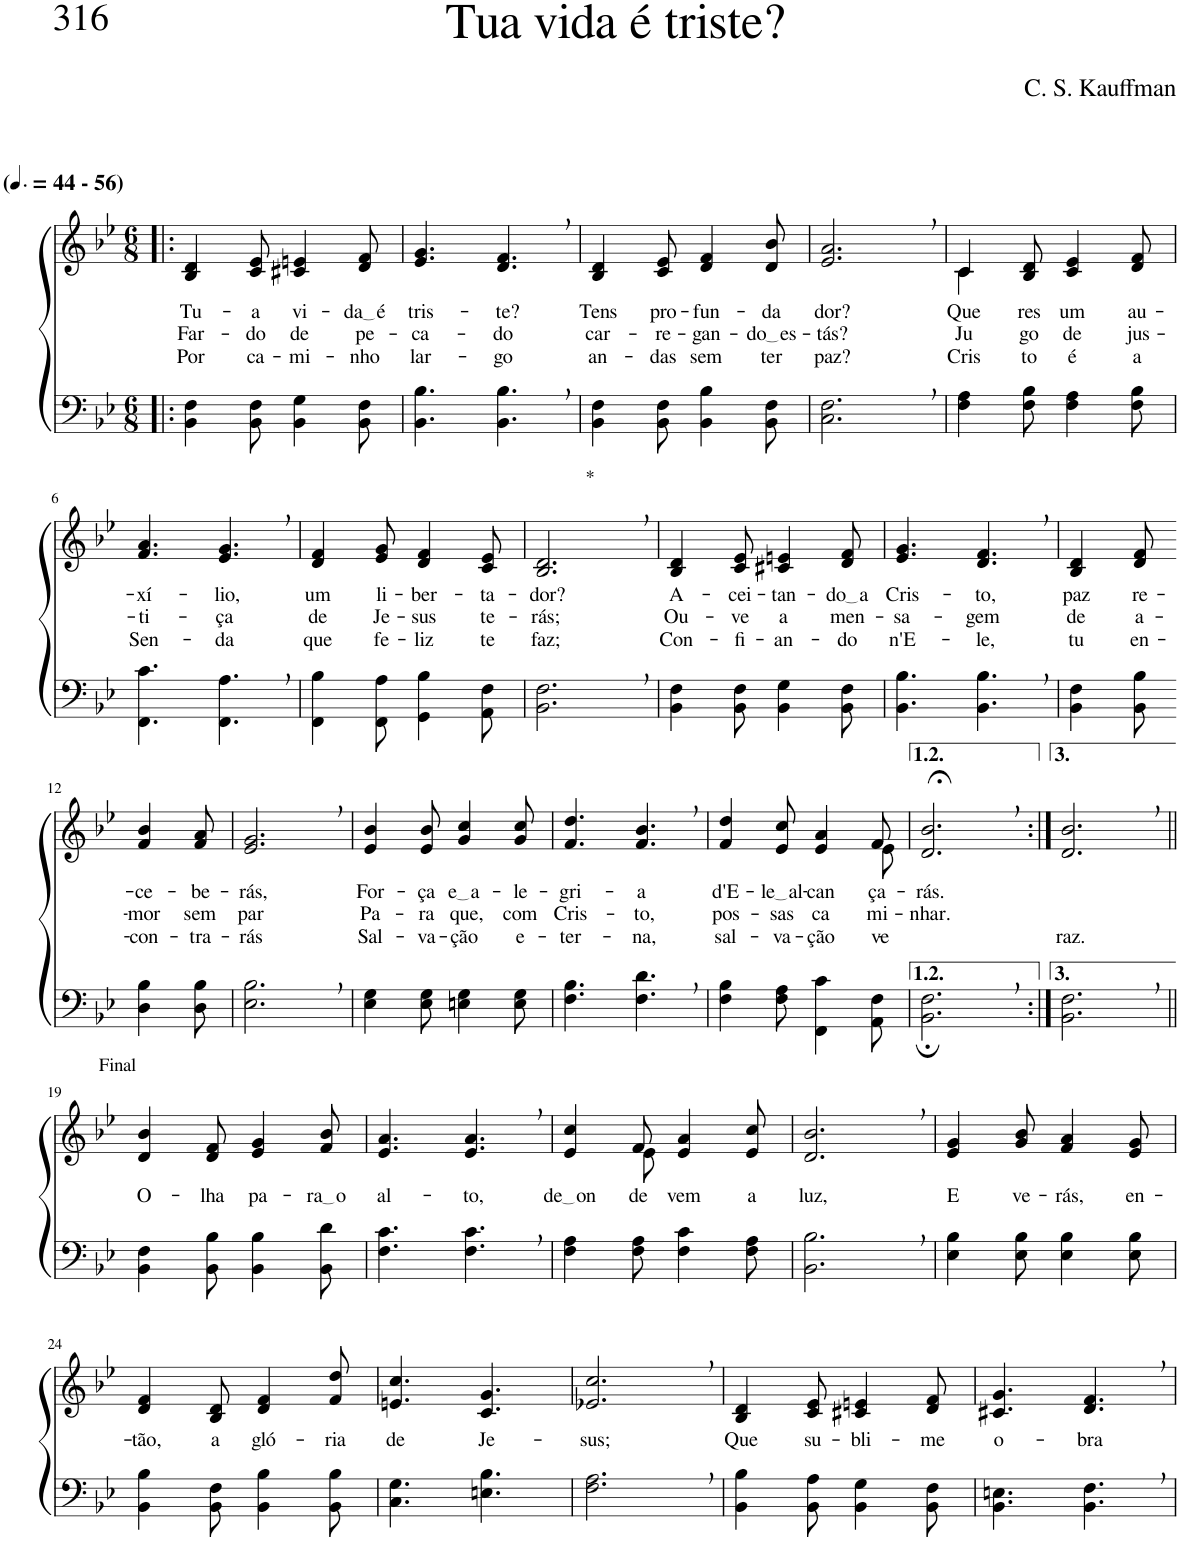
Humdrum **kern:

**kern	**kern	**text	**text	**text
*part2	*part1	*part1	*part1	*part1
*staff2	*staff1	*staff1	*staff1	*staff1
*I"Parte III e IV	*I"Parte I e II	*	*	*
*clefF4	*clefG2	*	*	*
*k[b-e-]	*k[b-e-]	*	*	*
*M6/8	*M6/8	*	*	*
*MM66	*MM66	*	*	*
=1!|:	=1!|:	=1!|:	=1!|:	=1!|:
!	!LO:TX:a:B:t=(	!	!	!
!	!LO:TX:a:B:t=- 56)	!	!	!
!	!	!LO:LY:b	!LO:LY:b	!LO:LY:b
4BB-\ 4F\	4B-/ 4d/	Tu-	Far-	Por
!	!	!LO:LY:b	!LO:LY:b	!LO:LY:b
8BB-\ 8F\	8c/ 8e-/	-a	-do	ca-
!	!	!LO:LY:b	!LO:LY:b	!LO:LY:b
4BB-\ 4G\	4c#X/ 4en/	vi-	de	-mi-
!	!	!LO:LY:b	!LO:LY:b	!LO:LY:b
8BB-\ 8F\	8d/ 8f/	da é	pe-	-nho
=2	=2	=2	=2	=2
!	!	!LO:LY:b	!LO:LY:b	!LO:LY:b
4.BB-\ 4.B-\	4.e-/ 4.g/	tris-	-ca-	lar-
!	!	!LO:LY:b	!LO:LY:b	!LO:LY:b
4.BB-\, 4.B-\,	4.d/, 4.f/,	-te?	-do	-go
=3	=3	=3	=3	=3
!	!	!LO:LY:b	!LO:LY:b	!LO:LY:b
4BB-\ 4F\	4B-/ 4d/	Tens	car-	an-
!	!	!LO:LY:b	!LO:LY:b	!LO:LY:b
8BB-\ 8F\	8c/ 8e-/	pro-	-re-	-das
!	!	!LO:LY:b	!LO:LY:b	!LO:LY:b
4BB-\ 4B-\	4d/ 4f/	-fun-	-gan-	sem
!	!	!LO:LY:b	!LO:LY:b	!LO:LY:b
8BB-\ 8F\	8d/ 8b-/	-da	do es	ter
=4	=4	=4	=4	=4
!	!	!LO:LY:b	!LO:LY:b	!LO:LY:b
2.C\, 2.F\,	2.e-/, 2.a/,	dor?	-tás?	paz?
=5	=5	=5	=5	=5
*	*^	*	*	*
!	!	!	!LO:LY:b	!LO:LY:b	!LO:LY:b
4F\ 4A\	4c/	4c\	Que-	Ju-	Cris-
!	!	!	!LO:LY:b	!LO:LY:b	!LO:LY:b
8F\ 8B-\	8B-/ 8d/	2ryy	-res	-go	-to
!	!	!	!LO:LY:b	!LO:LY:b	!LO:LY:b
4F\ 4A\	4c/ 4e-/	.	um	de	é
!	!	!	!LO:LY:b	!LO:LY:b	!LO:LY:b
8F\ 8B-\	8d/ 8f/	.	au-	jus-	a
*	*v	*v	*	*	*
!!LO:LB:g=z
=6	=6	=6	=6	=6
!	!	!LO:LY:b	!LO:LY:b	!LO:LY:b
4.FF\ 4.c\	4.f/ 4.a/	-xí-	-ti-	Sen-
!	!	!LO:LY:b	!LO:LY:b	!LO:LY:b
4.FF\, 4.A\,	4.e-/, 4.g/,	-lio,	-ça	-da
=7	=7	=7	=7	=7
!	!	!LO:LY:b	!LO:LY:b	!LO:LY:b
4FF\ 4B-\	4d/ 4f/	um	de	que
!	!	!LO:LY:b	!LO:LY:b	!LO:LY:b
8FF\ 8A\	8e-/ 8g/	li-	Je-	fe-
!	!	!LO:LY:b	!LO:LY:b	!LO:LY:b
4GG\ 4B-\	4d/ 4f/	-ber-	-sus	-liz
!	!	!LO:LY:b	!LO:LY:b	!LO:LY:b
8AA\ 8F\	8c/ 8e-/	-ta-	te-	te
=8	=8	=8	=8	=8
!	!LO:TX:a:t=*	!	!	!
!	!	!LO:LY:b	!LO:LY:b	!LO:LY:b
2.BB-\, 2.F\,	2.B-/, 2.d/,	-dor?	-rás;	faz;
=9	=9	=9	=9	=9
!	!	!LO:LY:b	!LO:LY:b	!LO:LY:b
4BB-\ 4F\	4B-/ 4d/	A-	Ou-	Con-
!	!	!LO:LY:b	!LO:LY:b	!LO:LY:b
8BB-\ 8F\	8c/ 8e-/	-cei-	-ve	-fi-
!	!	!LO:LY:b	!LO:LY:b	!LO:LY:b
4BB-\ 4G\	4c#X/ 4en/	-tan-	a	-an-
!	!	!LO:LY:b	!LO:LY:b	!LO:LY:b
8BB-\ 8F\	8d/ 8f/	do a	men-	-do
=10	=10	=10	=10	=10
!	!	!LO:LY:b	!LO:LY:b	!LO:LY:b
4.BB-\ 4.B-\	4.e-/ 4.g/	Cris-	-sa-	n'E-
!	!	!LO:LY:b	!LO:LY:b	!LO:LY:b
4.BB-\, 4.B-\,	4.d/, 4.f/,	-to,	-gem	-le,
=11	=11	=11	=11	=11
!	!	!LO:LY:b	!LO:LY:b	!LO:LY:b
4BB-\ 4F\	4B-/ 4d/	paz	de	tu
!	!	!LO:LY:b	!LO:LY:b	!LO:LY:b
8BB-\ 8B-\	8d/ 8f/	re-	a-	en-
!!LO:LB:g=z
=12-	=12-	=12-	=12-	=12-
!	!	!LO:LY:b	!LO:LY:b	!LO:LY:b
4D\ 4B-\	4f/ 4b-/	-ce-	-mor	-con-
!	!	!LO:LY:b	!LO:LY:b	!LO:LY:b
8D\ 8B-\	8f/ 8a/	-be-	sem	-tra-
=13	=13	=13	=13	=13
!	!	!LO:LY:b	!LO:LY:b	!LO:LY:b
2.E-\, 2.B-\,	2.e-/, 2.g/,	-rás,	par	-rás
=14	=14	=14	=14	=14
!	!	!LO:LY:b	!LO:LY:b	!LO:LY:b
4E-\ 4G\	4e-/ 4b-/	For-	Pa-	Sal-
!	!	!LO:LY:b	!LO:LY:b	!LO:LY:b
8E-\ 8G\	8e-/ 8b-/	-ça	-ra	-va-
!	!	!LO:LY:b	!LO:LY:b	!LO:LY:b
4En\ 4G\	4g/ 4cc/	e a	que,	-ção
!	!	!LO:LY:b	!LO:LY:b	!LO:LY:b
8E\ 8G\	8g/ 8cc/	-le-	com	e-
=15	=15	=15	=15	=15
!	!	!LO:LY:b	!LO:LY:b	!LO:LY:b
4.F\ 4.B-\	4.f/ 4.dd/	-gri-	Cris-	-ter-
!	!	!LO:LY:b	!LO:LY:b	!LO:LY:b
4.F\, 4.d\,	4.f/, 4.b-/,	-a	-to,	-na,
=16	=16	=16	=16	=16
!	!	!LO:LY:b	!LO:LY:b	!LO:LY:b
*	*^	*	*	*
4F\ 4B-\	4f/ 4dd/	8ryy	d'E-	pos-	sal-
!	!	!	!LO:LY:b	!LO:LY:b	!LO:LY:b
*	*v	*v	*	*	*
8F\ 8A\	8e-/ 8cc/	le al	-sas	-va-
!	!	!LO:LY:b	!LO:LY:b	!LO:LY:b
4FF\ 4c\	4e-/ 4a/	-can-	ca-	-ção
*	*^	*	*	*
!	!	!	!LO:LY:b	!LO:LY:b	!LO:LY:b
8AA\ 8F\	8f/	8e-\	-ça-	-mi-	ve-
=17	=17	=17	=17	=17	=17
!	!	!	!LO:LY:b	!LO:LY:b	!
*	*v	*v	*	*	*
2.BB-\;, 2.F\;,	2.d/;<, 2.b-/;<,	-rás.	-nhar.	.
=18:|!	=18:|!	=18:|!	=18:|!	=18:|!
!	!	!	!	!LO:LY:b
2.BB-\, 2.F\,	2.d/, 2.b-/,	.	.	-raz.
!!LO:LB:g=z
=19||	=19||	=19||	=19||	=19||
!	!LO:TX:a:t=Final	!	!	!
!	!	!LO:LY:b	!	!
4BB-\ 4F\	4d/ 4b-/	O-	.	.
!	!	!LO:LY:b	!	!
8BB-\ 8B-\	8d/ 8f/	-lha	.	.
!	!	!LO:LY:b	!	!
4BB-\ 4B-\	4e-/ 4g/	pa-	.	.
!	!	!LO:LY:b	!	!
8BB-\ 8d\	8f/ 8b-/	ra o	.	.
=20	=20	=20	=20	=20
!	!	!LO:LY:b	!	!
4.F\ 4.c\	4.e-/ 4.a/	al-	.	.
!	!	!LO:LY:b	!	!
4.F\, 4.c\,	4.e-/, 4.a/,	-to,	.	.
=21	=21	=21	=21	=21
!	!	!LO:LY:b	!	!
*	*^	*	*	*
4F\ 4A\	4e-/ 4cc/	4ryy	de on	.	.
!	!	!	!LO:LY:b	!	!
8F\ 8A\	8f/	8e-\	-de	.	.
!	!	!	!LO:LY:b	!	!
4F\ 4c\	4e-/ 4a/	4.ryy	vem	.	.
!	!	!	!LO:LY:b	!	!
8F\ 8A\	8e-/ 8cc/	.	a	.	.
*	*v	*v	*	*	*
=22	=22	=22	=22	=22
!	!	!LO:LY:b	!	!
2.BB-\, 2.B-\,	2.d/, 2.b-/,	luz,	.	.
=23	=23	=23	=23	=23
!	!	!LO:LY:b	!	!
4E-\ 4B-\	4e-/ 4g/	E	.	.
!	!	!LO:LY:b	!	!
8E-\ 8B-\	8g/ 8b-/	ve-	.	.
!	!	!LO:LY:b	!	!
4E-\ 4B-\	4f/ 4a/	-rás,	.	.
!	!	!LO:LY:b	!	!
8E-\ 8B-\	8e-/ 8g/	en-	.	.
!!LO:LB:g=z
=24	=24	=24	=24	=24
!	!	!LO:LY:b	!	!
4BB-\ 4B-\	4d/ 4f/	-tão,	.	.
!	!	!LO:LY:b	!	!
8BB-\ 8F\	8B-/ 8d/	a	.	.
!	!	!LO:LY:b	!	!
4BB-\ 4B-\	4d/ 4f/	gló-	.	.
!	!	!LO:LY:b	!	!
8BB-\ 8B-\	8f/ 8dd/	-ria	.	.
=25	=25	=25	=25	=25
!	!	!LO:LY:b	!	!
4.C\ 4.G\	4.en/ 4.cc/	de	.	.
!	!	!LO:LY:b	!	!
4.En\ 4.B-\	4.c/ 4.g/	Je-	.	.
=26	=26	=26	=26	=26
!	!	!LO:LY:b	!	!
2.F\, 2.A\,	2.e-X/, 2.cc/,	-sus;	.	.
=27	=27	=27	=27	=27
!	!	!LO:LY:b	!	!
4BB-\ 4B-\	4B-/ 4d/	Que	.	.
!	!	!LO:LY:b	!	!
8BB-\ 8A\	8c/ 8e-/	su-	.	.
!	!	!LO:LY:b	!	!
4BB-\ 4G\	4c#X/ 4en/	-bli-	.	.
!	!	!LO:LY:b	!	!
8BB-\ 8F\	8d/ 8f/	-me	.	.
=28	=28	=28	=28	=28
!	!	!LO:LY:b	!	!
4.BB-\ 4.En\	4.c#X/ 4.g/	o-	.	.
!	!	!LO:LY:b	!	!
4.BB-\, 4.F\,	4.d/, 4.f/,	-bra	.	.
=	=	=	=	=
*-	*-	*-	*-	*-
